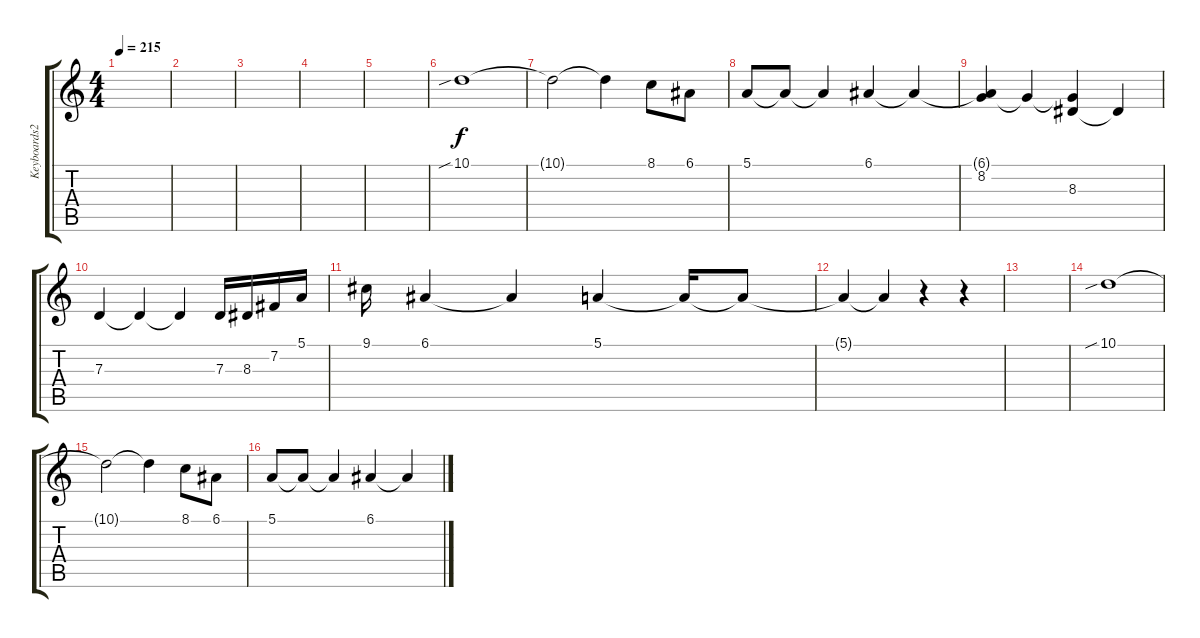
\track ("Keyboards2" "Keyboards2") {instrument lead8bassandlead}
\staff {score tabs}
\tuning (E4 B3 G3 D3 A2 E2) {hide}
\ts (4 4)
\tempo 215
\clef g2
\ks c
|
|
|
|
|
10.1{sib}.1 |
10.1{t}.2 10.1{t}.4 8.1.8 6.1.8 |
5.1.8 5.1{t}.8 5.1{t}.4 6.1.4 6.1{t}.4 |
(6.1{t} 8.2).4 8.2{t}.4 (8.2{t} 8.3).4 8.3{t}.4 |
7.3.4 7.3{t}.4 7.3{t}.4 7.3.16 8.3.16 7.2.16 5.1.16 |
9.1.16 6.1.4 6.1{t}.4 5.1.4 5.1{t}.16 5.1{t}.8 |
5.1{t}.4 5.1{t}.4 r.4 r.4 |
|
10.1{sib}.1 |
10.1{t}.2 10.1{t}.4 8.1.8 6.1.8 |
5.1.8 5.1{t}.8 5.1{t}.4 6.1.4 6.1{t}.4
